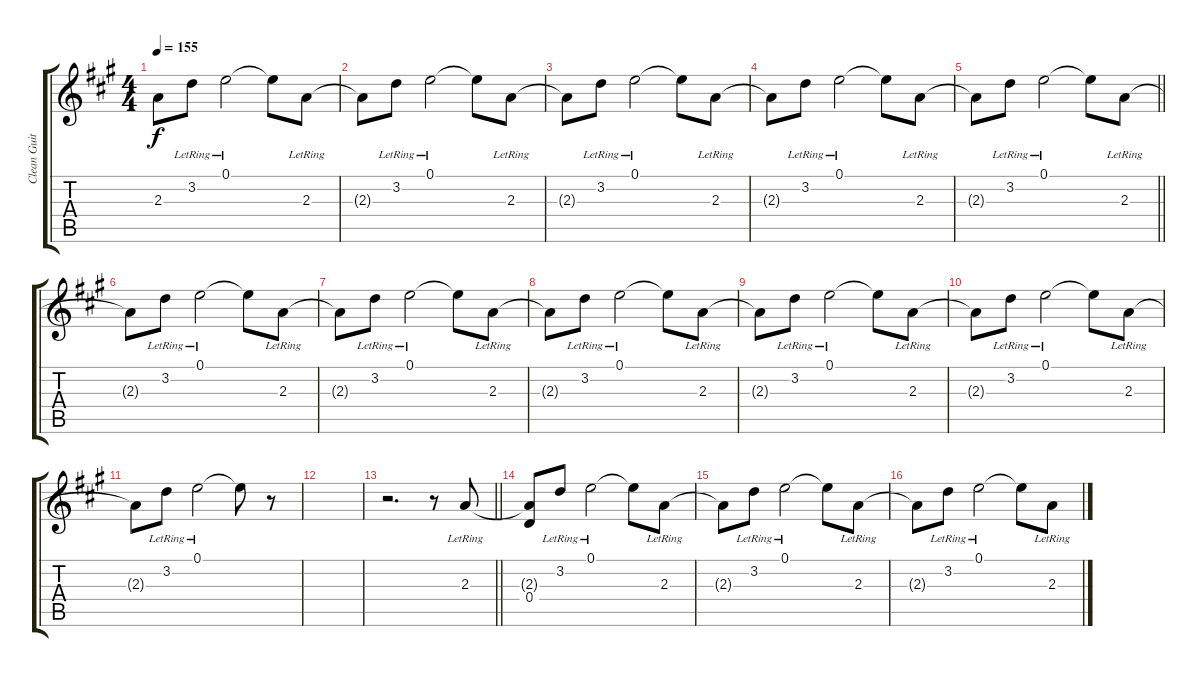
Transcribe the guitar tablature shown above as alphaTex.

\track ("Clean Guitar" "Clean Guit") {instrument electricguitarclean}
\staff {score tabs}
\tuning (E4 B3 G3 D3 A2 E2) {hide}
\ts (4 4)
\tempo 155
\clef g2
\ks a
2.3{t}.8{dy f} 3.2{lr}.8 0.1{lr}.2 0.1{t}.8 2.3{lr}.8 |
2.3{t}.8 3.2{lr}.8 0.1{lr}.2 0.1{t}.8 2.3{lr}.8 |
2.3{t}.8 3.2{lr}.8 0.1{lr}.2 0.1{t}.8 2.3{lr}.8 |
2.3{t}.8 3.2{lr}.8 0.1{lr}.2 0.1{t}.8 2.3{lr}.8 |
\barLineRight lightlight
2.3{t}.8 3.2{lr}.8 0.1{lr}.2 0.1{t}.8 2.3{lr}.8 |
2.3{t}.8 3.2{lr}.8 0.1{lr}.2 0.1{t}.8 2.3{lr}.8 |
2.3{t}.8 3.2{lr}.8 0.1{lr}.2 0.1{t}.8 2.3{lr}.8 |
2.3{t}.8 3.2{lr}.8 0.1{lr}.2 0.1{t}.8 2.3{lr}.8 |
2.3{t}.8 3.2{lr}.8 0.1{lr}.2 0.1{t}.8 2.3{lr}.8 |
2.3{t}.8 3.2{lr}.8 0.1{lr}.2 0.1{t}.8 2.3{lr}.8 |
2.3{t}.8 3.2{lr}.8 0.1{lr}.2 0.1{t}.8 r.8 |
|
\barLineRight lightlight
r.2{d} r.8 2.3{lr}.8 |
(2.3{t} 0.4).8 3.2{lr}.8 0.1{lr}.2 0.1{t}.8 2.3{lr}.8 |
2.3{t}.8 3.2{lr}.8 0.1{lr}.2 0.1{t}.8 2.3{lr}.8 |
2.3{t}.8 3.2{lr}.8 0.1{lr}.2 0.1{t}.8 2.3{lr}.8
